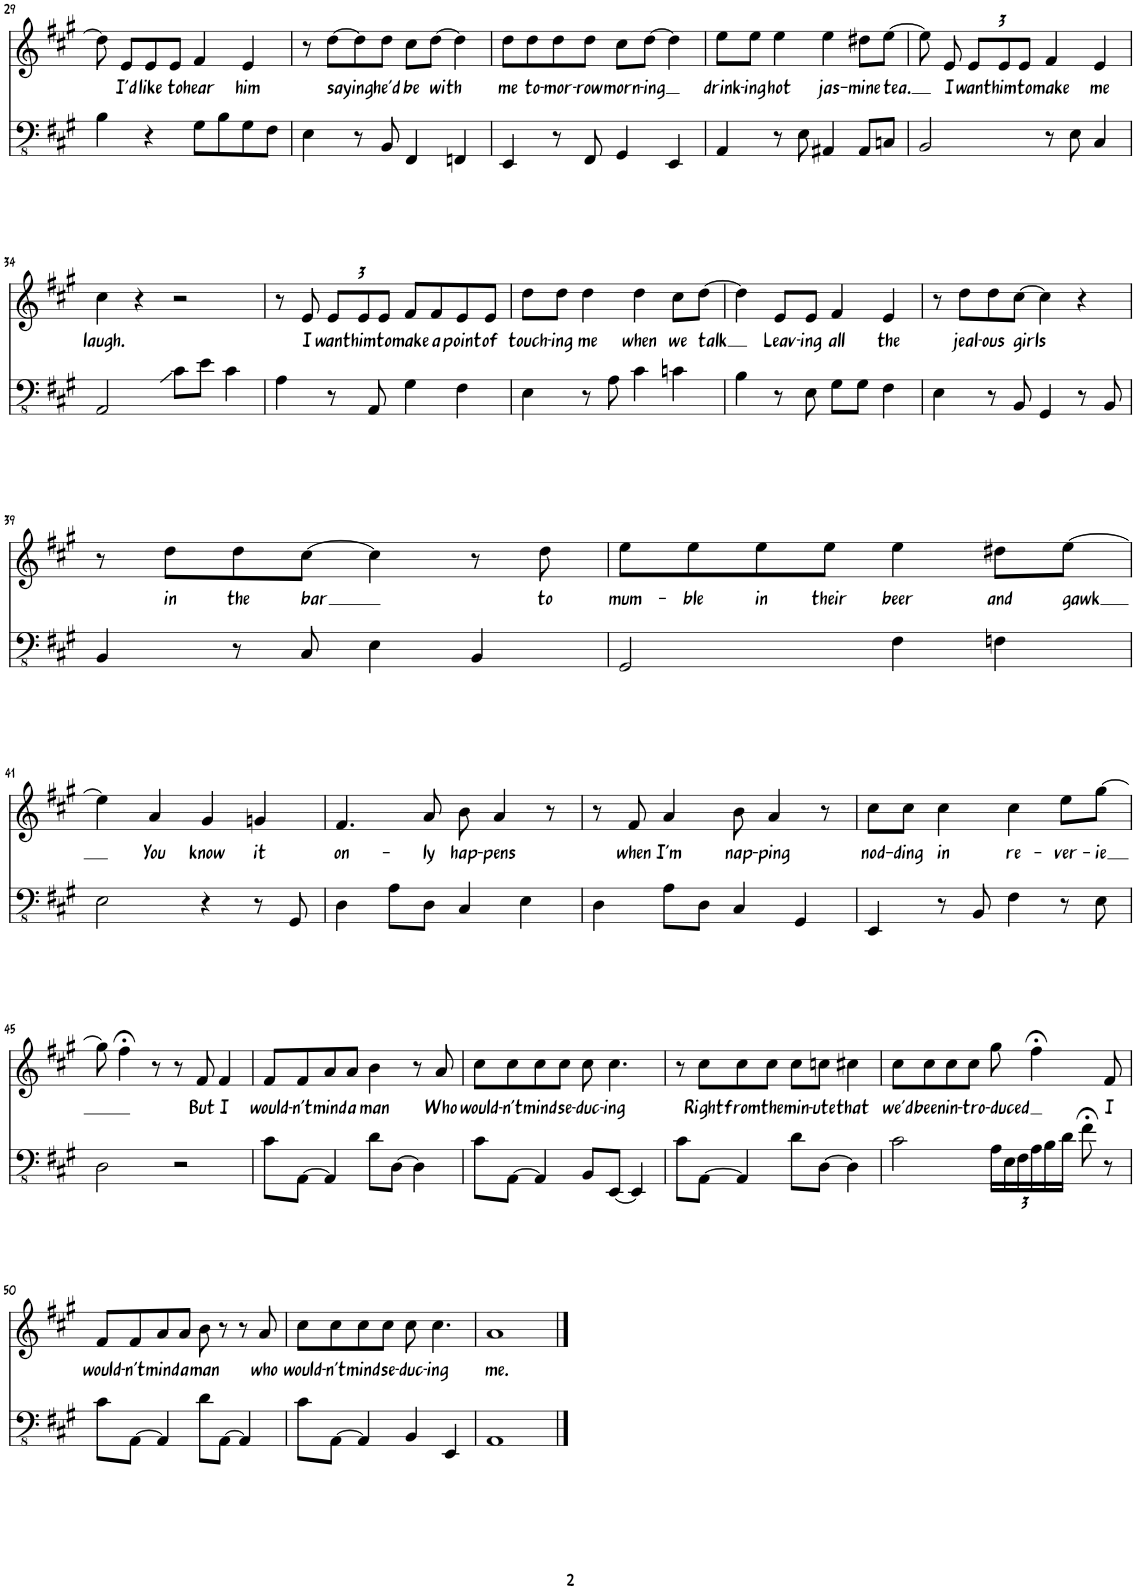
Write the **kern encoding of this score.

**kern	**kern	**text
*part2	*part1	*part1
*staff2	*staff1	*staff1
*I"Acoustic Bass	*I"Piano	*
*I'Ac b	*I'Pno	*
!!LO:PB:g=z
*clefFv4	*clefG2	*
*k[f#c#g#]	*k[f#c#g#]	*
*M4/4	*M4/4	*
=29	=29	=29
4BB\	8dd\]	.
!	!	!LO:LY:b
.	8e/L	I'd
!	!	!LO:LY:b
4r	8e/	like
!	!	!LO:LY:b
.	8e/J	to
!	!	!LO:LY:b
8GG#\L	4f#/	hear
8BB\	.	.
!	!	!LO:LY:b
8GG#\	4e/	him
8FF#\J	.	.
=30	=30	=30
4EE\	8r	.
!	!	!LO:LY:b
.	[8dd\L	saying
8r	8dd\]	.
!	!	!LO:LY:b
8BBB/	8dd\J	he'd
!	!	!LO:LY:b
4FFF#/	8cc#\L	be
!	!	!LO:LY:b
.	[8dd\J	with
4FFFn/	4dd\]	.
=31	=31	=31
!	!	!LO:LY:b
4EEE/	8dd\L	me
!	!	!LO:LY:b
.	8dd\	to-
!	!	!LO:LY:b
8r	8dd\	-mor-
!	!	!LO:LY:b
8FFF#/	8dd\J	-row
!	!	!LO:LY:b
4GGG#/	8cc#\L	morn-
!	!	!LO:LY:b
.	[8dd\J	-ing
4EEE/	4dd\]	.
=32	=32	=32
!	!	!LO:LY:b
4AAA/	8ee\L	drink-
!	!	!LO:LY:b
.	8ee\J	-ing
!	!	!LO:LY:b
8r	4ee\	hot
8EE\	.	.
!	!	!LO:LY:b
4AAA#X/	4ee\	jas-
!	!	!LO:LY:b
8AAA#/L	8dd#X\L	-mine
!	!	!LO:LY:b
8CCn/J	[8ee\J	tea.
=33	=33	=33
2BBB/	8ee\]	.
!	!	!LO:LY:b
.	8e/	I
*	*Xbrackettup	*
!	!	!LO:LY:b
.	12e/L	want
!	!	!LO:LY:b
.	12e/	him
!	!	!LO:LY:b
.	12e/J	to
!	!	!LO:LY:b
8r	4f#/	make
8EE\	.	.
!	!	!LO:LY:b
4CC#/	4e/	me
!!LO:LB:g=z
=34	=34	=34
!	!	!LO:LY:b
2AAA/	4cc#\	laugh.
.	4r	.
8C#\L	2r	.
8E\J	.	.
4C#\	.	.
=35	=35	=35
4AA\	8r	.
!	!	!LO:LY:b
.	8e/	I
!	!	!LO:LY:b
8r	12e/L	want
!	!	!LO:LY:b
.	12e/	him
8AAA/	.	.
!	!	!LO:LY:b
.	12e/J	to
!	!	!LO:LY:b
4GG#\	8f#/L	make
!	!	!LO:LY:b
.	8f#/	a
!	!	!LO:LY:b
4FF#\	8e/	point
!	!	!LO:LY:b
.	8e/J	of
=36	=36	=36
!	!	!LO:LY:b
4EE\	8dd\L	touch-
!	!	!LO:LY:b
.	8dd\J	-ing
!	!	!LO:LY:b
8r	4dd\	me
8AA\	.	.
!	!	!LO:LY:b
4C#\	4dd\	when
!	!	!LO:LY:b
4Cn\	8cc#\L	we
!	!	!LO:LY:b
.	[8dd\J	talk
=37	=37	=37
4BB\	4dd\]	.
!	!	!LO:LY:b
8r	8e/L	Leav-
!	!	!LO:LY:b
8EE\	8e/J	-ing
!	!	!LO:LY:b
8GG#\L	4f#/	all
8GG#\J	.	.
!	!	!LO:LY:b
4FF#\	4e/	the
=38	=38	=38
4EE\	8r	.
!	!	!LO:LY:b
.	8dd\L	jeal-
!	!	!LO:LY:b
8r	8dd\	-ous
!	!	!LO:LY:b
8BBB/	[8cc#\J	girls
4GGG#/	4cc#\]	.
8r	4r	.
8BBB/	.	.
!!LO:LB:g=z
=39	=39	=39
4BBB/	8r	.
!	!	!LO:LY:b
.	8dd\L	in
!	!	!LO:LY:b
8r	8dd\	the
!	!	!LO:LY:b
8CC#/	[8cc#\J	bar
4EE\	4cc#\]	.
4BBB/	8r	.
!	!	!LO:LY:b
.	8dd\	to
=40	=40	=40
!	!	!LO:LY:b
2GGG#/	8ee\L	mum-
!	!	!LO:LY:b
.	8ee\	-ble
!	!	!LO:LY:b
.	8ee\	in
!	!	!LO:LY:b
.	8ee\J	their
!	!	!LO:LY:b
4FF#\	4ee\	beer
!	!	!LO:LY:b
4FFn\	8dd#X\L	and
!	!	!LO:LY:b
.	[8ee\J	gawk
!!LO:LB:g=z
=41	=41	=41
2EE\	4ee\]	.
!	!	!LO:LY:b
.	4a/	You
!	!	!LO:LY:b
4r	4g#/	know
!	!	!LO:LY:b
8r	4gn/	it
8GGG#/	.	.
=42	=42	=42
!	!	!LO:LY:b
4DD\	4.f#/	on-
8AA\L	.	.
!	!	!LO:LY:b
8DD\J	8a/	-ly
!	!	!LO:LY:b
4CC#/	8b\	hap-
!	!	!LO:LY:b
.	4a/	-pens
4EE\	.	.
.	8r	.
=43	=43	=43
4DD\	8r	.
!	!	!LO:LY:b
.	8f#/	when
!	!	!LO:LY:b
8AA\L	4a/	I'm
8DD\J	.	.
!	!	!LO:LY:b
4CC#/	8b\	nap-
!	!	!LO:LY:b
.	4a/	-ping
4GGG#/	.	.
.	8r	.
=44	=44	=44
!	!	!LO:LY:b
4EEE/	8cc#\L	nod-
!	!	!LO:LY:b
.	8cc#\J	-ding
!	!	!LO:LY:b
8r	4cc#\	in
8BBB/	.	.
!	!	!LO:LY:b
4FF#\	4cc#\	re-
!	!	!LO:LY:b
8r	8ee\L	-ver-
!	!	!LO:LY:b
8EE\	[8gg#\J	-ie
!!LO:LB:g=z
=45	=45	=45
2DD\	8gg#\]	.
.	4ff#;<\	.
.	8r	.
2r	8r	.
!	!	!LO:LY:b
.	8f#/	But
!	!	!LO:LY:b
.	4f#/	I
=46	=46	=46
!	!	!LO:LY:b
8C#\L	8f#/L	would-
!	!	!LO:LY:b
[8AAA\J	8f#/	-n't
!	!	!LO:LY:b
4AAA/]	8a/	mind
!	!	!LO:LY:b
.	8a/J	a
!	!	!LO:LY:b
8D\L	4b\	man
[8DD\J	.	.
4DD\]	8r	.
!	!	!LO:LY:b
.	8a/	Who
=47	=47	=47
!	!	!LO:LY:b
8C#\L	8cc#\L	would-
!	!	!LO:LY:b
[8AAA\J	8cc#\	-n't
!	!	!LO:LY:b
4AAA/]	8cc#\	mind
!	!	!LO:LY:b
.	8cc#\J	se-
!	!	!LO:LY:b
8BBB/L	8cc#\	-duc-
!	!	!LO:LY:b
[8EEE/J	4.cc#\	-ing
4EEE/]	.	.
=48	=48	=48
8C#\L	8r	.
!	!	!LO:LY:b
[8AAA\J	8cc#\L	Right
!	!	!LO:LY:b
4AAA/]	8cc#\	from
!	!	!LO:LY:b
.	8cc#\J	the
!	!	!LO:LY:b
8D\L	8cc#\L	min-
!	!	!LO:LY:b
[8DD\J	8ccn\J	-ute
!	!	!LO:LY:b
4DD\]	4cc#X\	that
=49	=49	=49
!	!	!LO:LY:b
2C#\	8cc#\L	we'd
!	!	!LO:LY:b
.	8cc#\	been
!	!	!LO:LY:b
.	8cc#\	in-
!	!	!LO:LY:b
.	8cc#\J	-tro-
*Xbrackettup	*	*
!	!	!LO:LY:b
24AA\LL	8gg#\	-duced
24EE\	.	.
24FF#\	.	.
24AA\	4ff#;<\	.
24BB\	.	.
24D\JJ	.	.
8F#;<\	.	.
!	!	!LO:LY:b
8r	8f#/	I
!!LO:LB:g=z
=50	=50	=50
!	!	!LO:LY:b
8C#\L	8f#/L	would-
!	!	!LO:LY:b
[8AAA\J	8f#/	-n't
!	!	!LO:LY:b
4AAA/]	8a/	mind
!	!	!LO:LY:b
.	8a/J	a
!	!	!LO:LY:b
8D\L	8b\	man
[8AAA\J	8r	.
4AAA/]	8r	.
!	!	!LO:LY:b
.	8a/	who
=51	=51	=51
!	!	!LO:LY:b
8C#\L	8cc#\L	would-
!	!	!LO:LY:b
[8AAA\J	8cc#\	-n't
!	!	!LO:LY:b
4AAA/]	8cc#\	mind
!	!	!LO:LY:b
.	8cc#\J	se-
!	!	!LO:LY:b
4BBB/	8cc#\	-duc-
!	!	!LO:LY:b
.	4.cc#\	-ing
4EEE/	.	.
=52	=52	=52
!	!	!LO:LY:b
1AAA	1a	me.
==	==	==
*-	*-	*-
